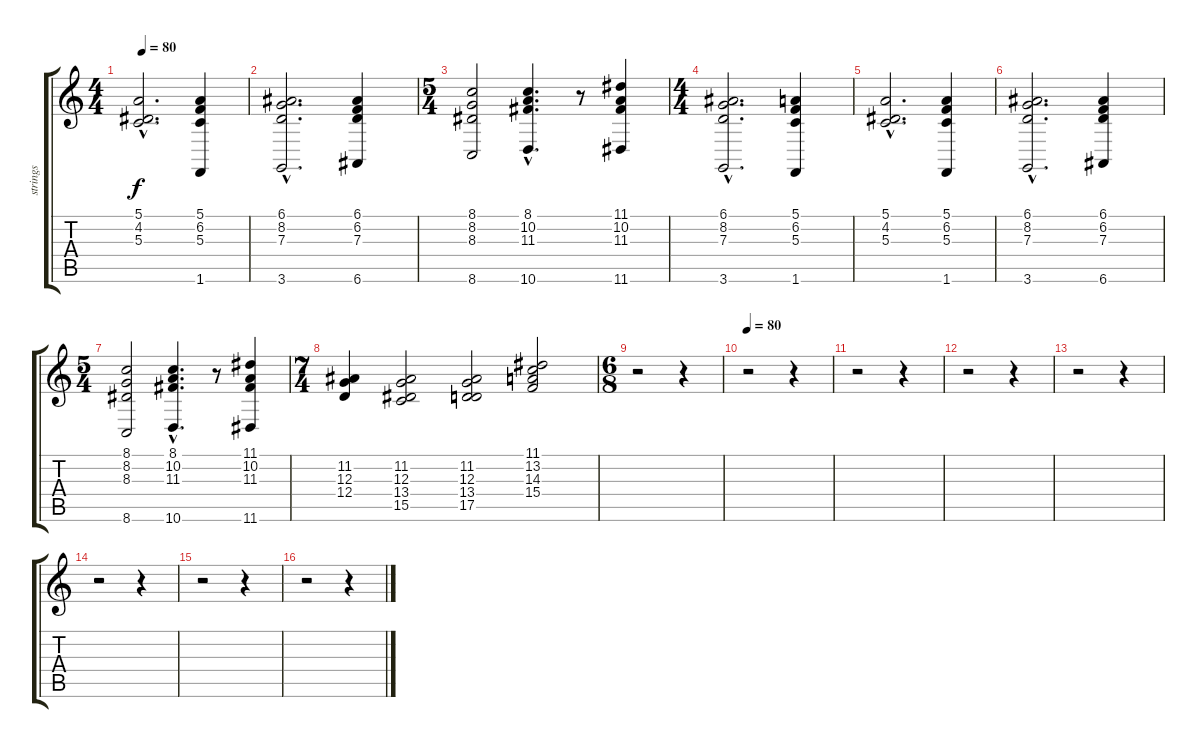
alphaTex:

\track ("strings" "strings") {instrument stringensemble2}
\staff {score tabs}
\tuning (E4 B3 G3 D3 A2 E2) {hide}
\ts (4 4)
\tempo 80
\clef g2
\ks c
(5.1{hac} 4.2{hac} 5.3{hac}).2{d dy f} (5.1 6.2 5.3 1.6).4 |
(6.1{hac} 8.2{hac} 7.3{hac} 3.6{hac}).2{d} (6.1 6.2 7.3 6.6).4 |
\ts (5 4)
(8.1 8.2 8.3 8.6).2 (8.1{hac} 10.2{hac} 11.3{hac} 10.6{hac}).4{d} r.8 (11.1 10.2 11.3 11.6).4 |
\ts (4 4)
(6.1{hac} 8.2{hac} 7.3{hac} 3.6{hac}).2{d} (5.1 6.2 5.3 1.6).4 |
(5.1{hac} 4.2{hac} 5.3{hac}).2{d} (5.1 6.2 5.3 1.6).4 |
(6.1{hac} 8.2{hac} 7.3{hac} 3.6{hac}).2{d} (6.1 6.2 7.3 6.6).4 |
\ts (5 4)
(8.1 8.2 8.3 8.6).2 (8.1{hac} 10.2{hac} 11.3{hac} 10.6{hac}).4{d} r.8 (11.1 10.2 11.3 11.6).4 |
\ts (7 4)
(11.2 12.3 12.4).4 (11.2 12.3 13.4 15.5).2 (11.2 12.3 13.4 17.5).2 (11.1 13.2 14.3 15.4).2 |
\ts (6 8)
r.2 r.4 |
\tempo 80
r.2 r.4 |
r.2 r.4 |
r.2 r.4 |
r.2 r.4 |
r.2 r.4 |
r.2 r.4 |
r.2 r.4
